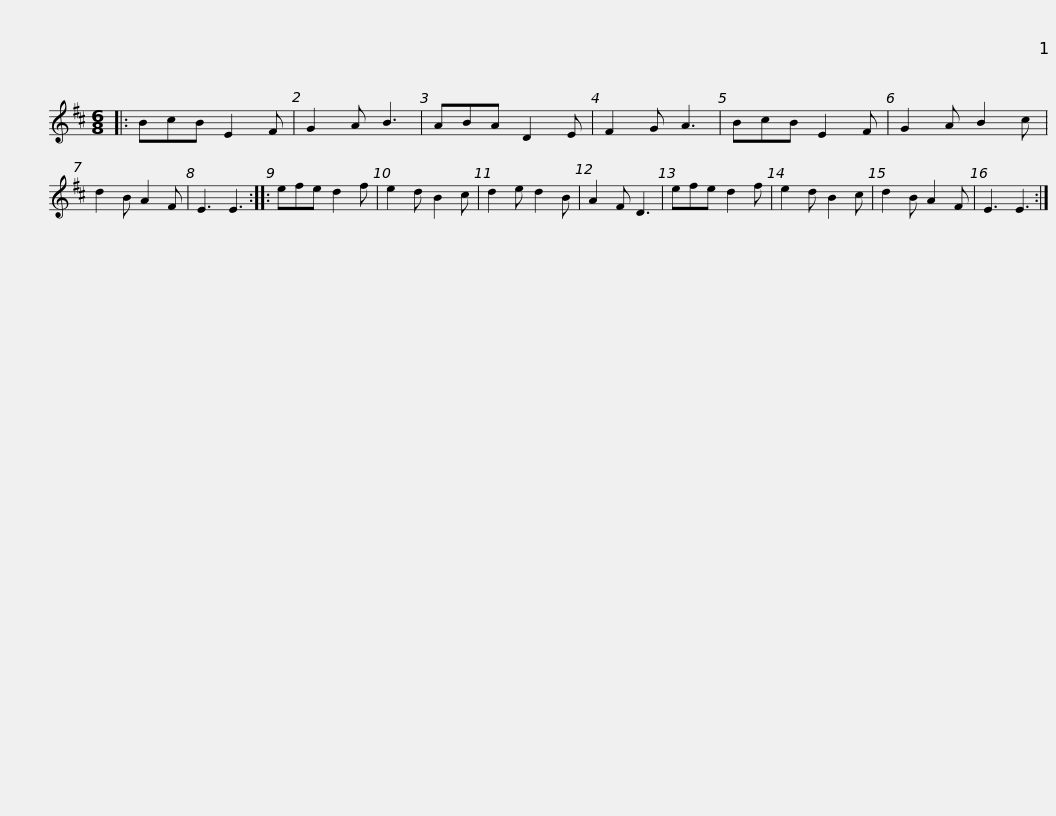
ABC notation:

X:1
L:1/8
M:6/8
I:linebreak $
K:D
V:1 treble
V:1
|: BcB E2 F | G2 A B3 | ABA D2 E | F2 G A3 | BcB E2 F | %5
 G2 A B2 c | d2 B A2 F | E3 E3 ::$ efe d2 f | e2 d B2 c | %10
 d2 e d2 B | A2 F D3 | efe d2 f | e2 d B2 c | d2 B A2 F | %15
 E3 E3 :| %16
